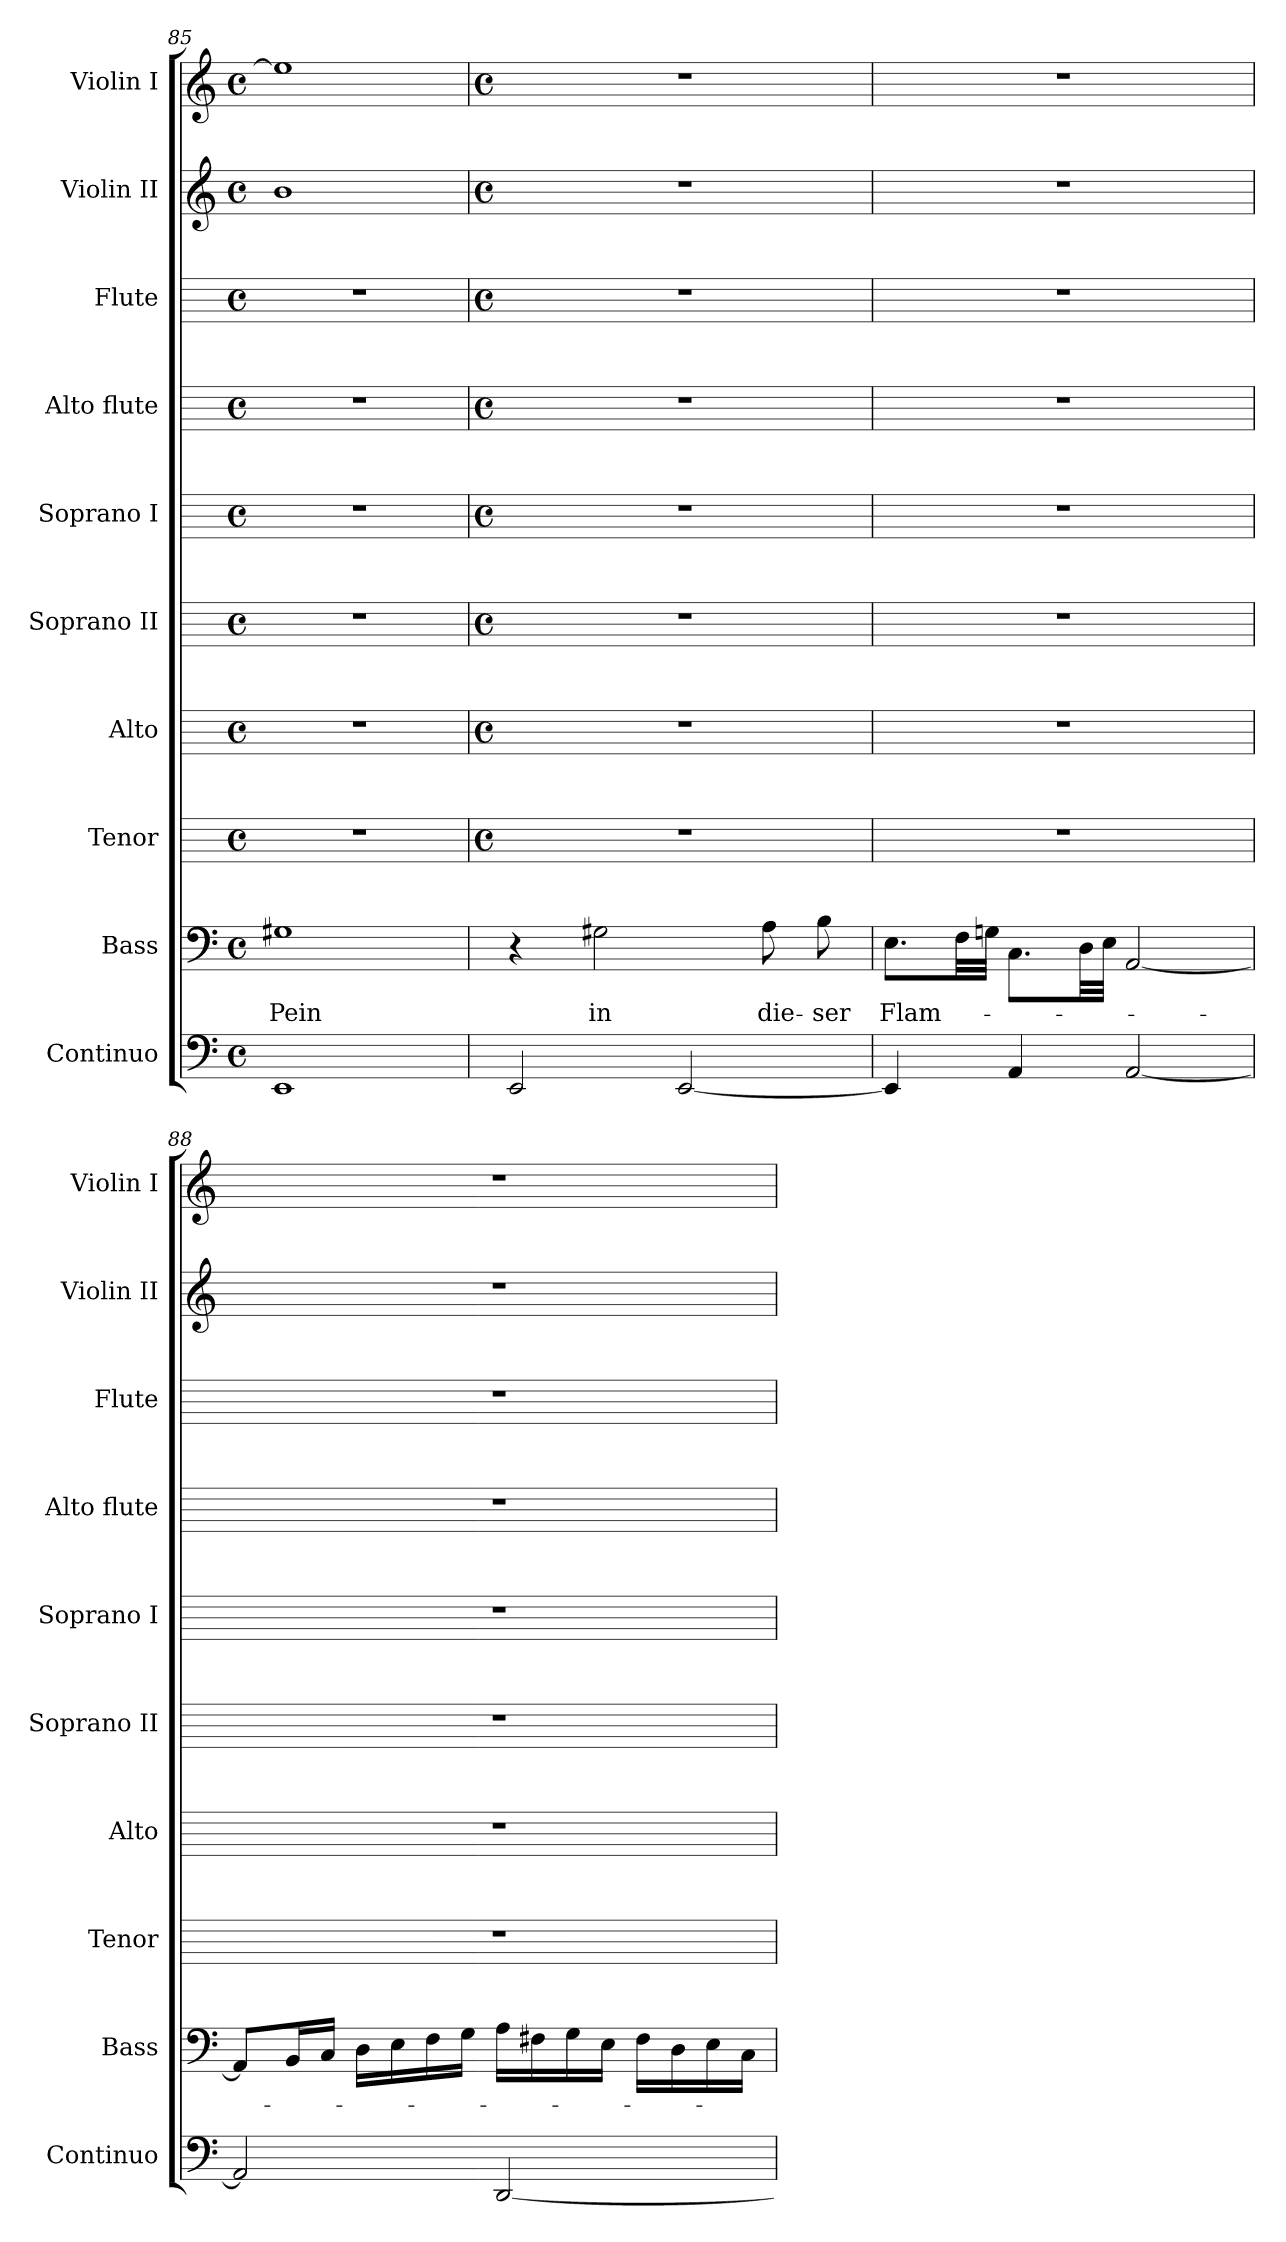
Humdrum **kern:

**kern	**kern	**text	**kern	**kern	**kern	**kern	**kern	**kern	**kern	**kern
*part10	*part9	*part9	*part8	*part7	*part6	*part5	*part4	*part3	*part2	*part1
*staff10	*staff9	*staff9	*staff8	*staff7	*staff6	*staff5	*staff4	*staff3	*staff2	*staff1
*I"Continuo	*I"Bass	*	*I"Tenor	*I"Alto	*I"Soprano II	*I"Soprano I	*I"Alto flute	*I"Flute	*I"Violin II	*I"Violin I
*I'Continuo	*I'Bass	*	*I'Tenor	*I'Alto	*I'Soprano II	*I'Soprano I	*I'Alto flute	*I'Flute	*I'Violin II	*I'Violin I
*clefF4	*clefF4	*	*	*	*	*	*	*	*clefG2	*clefG2
*k[]	*k[]	*	*	*	*	*	*	*	*k[]	*k[]
*C:	*C:	*	*	*	*	*	*	*	*C:	*C:
*M4/4	*M4/4	*	*M4/4	*M4/4	*M4/4	*M4/4	*M4/4	*M4/4	*M4/4	*M4/4
*met(c)	*met(c)	*	*met(c)	*met(c)	*met(c)	*met(c)	*met(c)	*met(c)	*met(c)	*met(c)
=85	=85	=85	=85	=85	=85	=85	=85	=85	=85	=85
!	!	!LO:LY:b	!	!	!	!	!	!	!	!
1EE	1G#X	Pein	1r	1r	1r	1r	1r	1r	1b	1ee]
!!LO:LB:g=z
=86	=86	=86	=86	=86	=86	=86	=86	=86	=86	=86
*	*	*	*M4/4	*M4/4	*M4/4	*M4/4	*M4/4	*M4/4	*M4/4	*M4/4
*	*	*	*met(c)	*met(c)	*met(c)	*met(c)	*met(c)	*met(c)	*met(c)	*met(c)
2EE	4r	.	1r	1r	1r	1r	1r	1r	1r	1r
!	!	!LO:LY:b	!	!	!	!	!	!	!	!
.	2G#X	in	.	.	.	.	.	.	.	.
[2EE	.	.	.	.	.	.	.	.	.	.
!	!	!LO:LY:b	!	!	!	!	!	!	!	!
.	8A	die-	.	.	.	.	.	.	.	.
!	!	!LO:LY:b	!	!	!	!	!	!	!	!
.	8B	-ser	.	.	.	.	.	.	.	.
=87	=87	=87	=87	=87	=87	=87	=87	=87	=87	=87
!	!	!LO:LY:b	!	!	!	!	!	!	!	!
4EE]	8.EL	Flam-	1r	1r	1r	1r	1r	1r	1r	1r
.	32FLL	.	.	.	.	.	.	.	.	.
.	32GnJJJ	.	.	.	.	.	.	.	.	.
4AA	8.CL	.	.	.	.	.	.	.	.	.
.	32DLL	.	.	.	.	.	.	.	.	.
.	32EJJJ	.	.	.	.	.	.	.	.	.
[2AA	[2AA	.	.	.	.	.	.	.	.	.
=88	=88	=88	=88	=88	=88	=88	=88	=88	=88	=88
2AA]	8AAL]	.	1r	1r	1r	1r	1r	1r	1r	1r
.	16BBL	.	.	.	.	.	.	.	.	.
.	16CJJ	.	.	.	.	.	.	.	.	.
.	16DLL	.	.	.	.	.	.	.	.	.
.	16E	.	.	.	.	.	.	.	.	.
.	16F	.	.	.	.	.	.	.	.	.
.	16GJJ	.	.	.	.	.	.	.	.	.
[2DD	16ALL	.	.	.	.	.	.	.	.	.
.	16F#X	.	.	.	.	.	.	.	.	.
.	16G	.	.	.	.	.	.	.	.	.
.	16EJJ	.	.	.	.	.	.	.	.	.
.	16F#LL	.	.	.	.	.	.	.	.	.
.	16D	.	.	.	.	.	.	.	.	.
.	16E	.	.	.	.	.	.	.	.	.
.	16CJJ	.	.	.	.	.	.	.	.	.
=	=	=	=	=	=	=	=	=	=	=
*-	*-	*-	*-	*-	*-	*-	*-	*-	*-	*-
